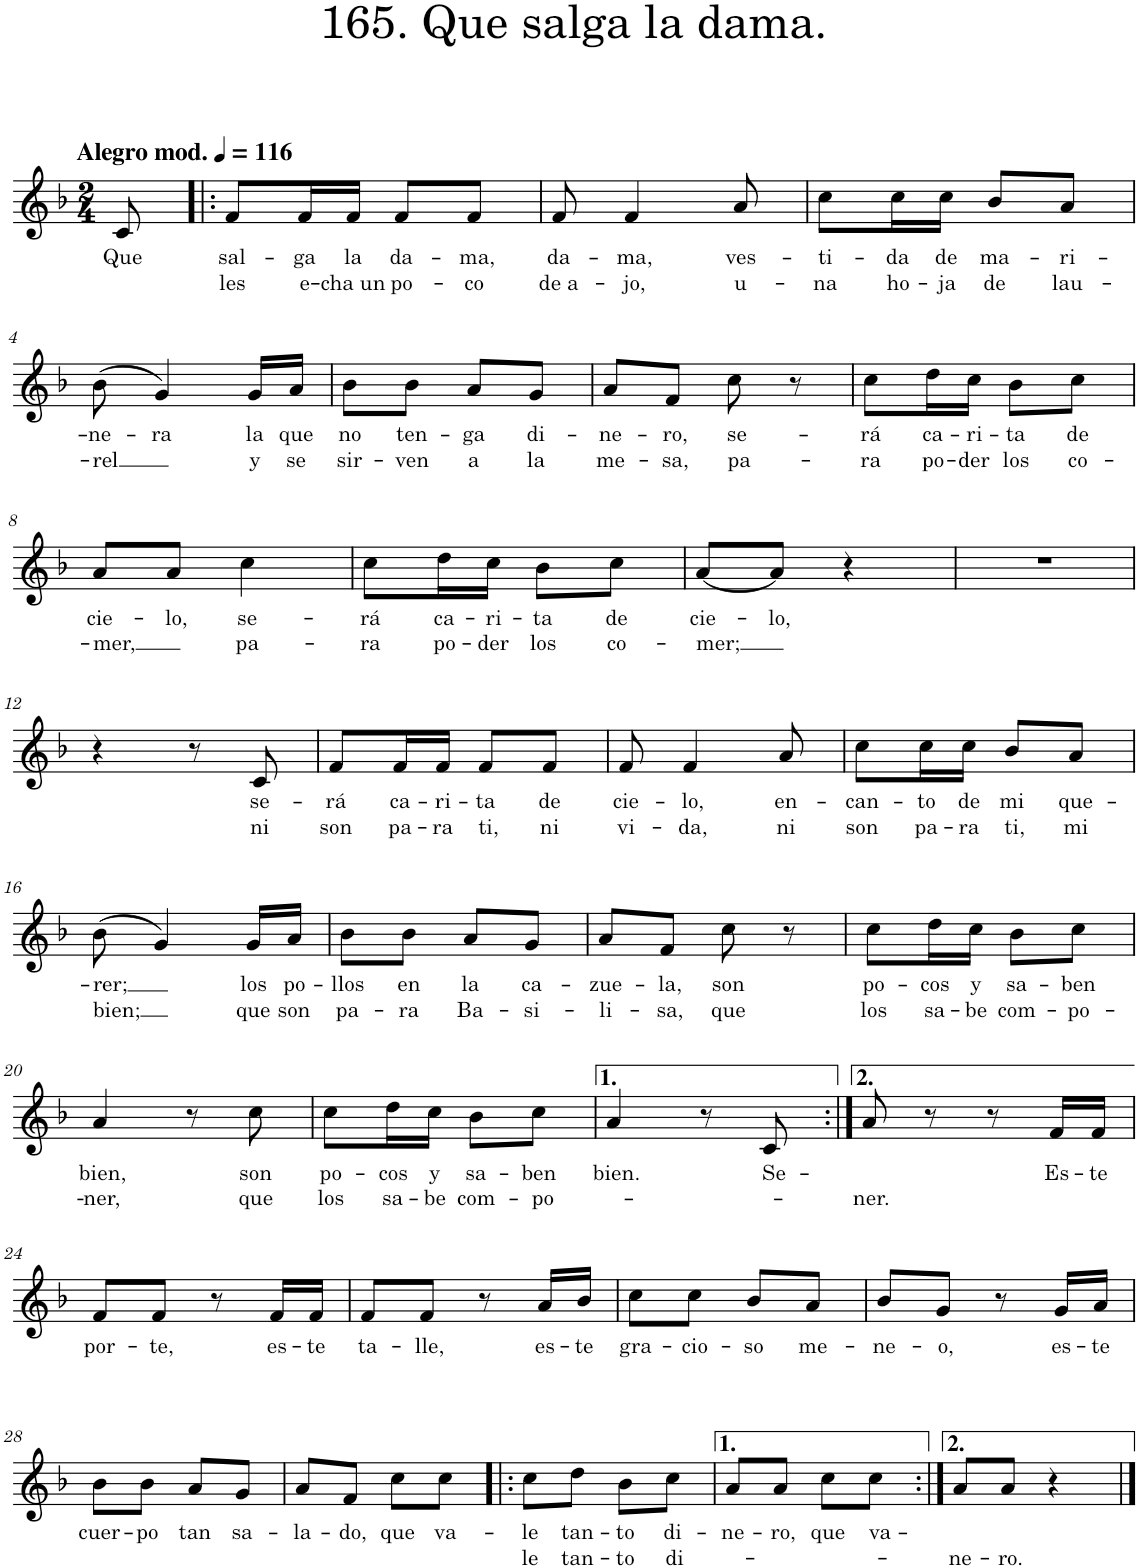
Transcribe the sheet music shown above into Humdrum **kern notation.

**kern	**text	**text
*part1	*part1	*part1
*staff1	*staff1	*staff1
*I"Piano	*	*
*I'Pno.	*	*
*clefG2	*	*
*k[b-]	*	*
*M2/4	*	*
*MM116	*	*
=	=	=
!LO:TX:a:B:t=Alegro mod.	!	!
!	!LO:LY:b	!
8c/	Que	.
=1!|:	=1!|:	=1!|:
!	!LO:LY:b	!LO:LY:b
8f/L	sal-	les
!	!LO:LY:b	!LO:LY:b
16f/L	-ga	e-
!	!LO:LY:b	!LO:LY:b
16f/JJ	la	-cha un
!	!LO:LY:b	!LO:LY:b
8f/L	da-	po-
!	!LO:LY:b	!LO:LY:b
8f/J	-ma,	-co
=2	=2	=2
!	!LO:LY:b	!LO:LY:b
8f/	da-	de a-
!	!LO:LY:b	!LO:LY:b
4f/	-ma,	-jo,
!	!LO:LY:b	!LO:LY:b
8a/	ves-	u-
=3	=3	=3
!	!LO:LY:b	!LO:LY:b
8cc\L	-ti-	-na
!	!LO:LY:b	!LO:LY:b
16cc\L	-da	ho-
!	!LO:LY:b	!LO:LY:b
16cc\JJ	de	-ja
!	!LO:LY:b	!LO:LY:b
8b-/L	ma-	de
!	!LO:LY:b	!LO:LY:b
8a/J	-ri-	lau-
!!LO:LB:g=z
=4	=4	=4
!	!LO:LY:b	!LO:LY:b
(8b-\	-ne-	-rel
!	!LO:LY:b	!
4g/)	-ra	.
!	!LO:LY:b	!LO:LY:b
16g/LL	la	y
!	!LO:LY:b	!LO:LY:b
16a/JJ	que	se
=5	=5	=5
!	!LO:LY:b	!LO:LY:b
8b-\L	no	sir-
!	!LO:LY:b	!LO:LY:b
8b-\J	ten-	-ven
!	!LO:LY:b	!LO:LY:b
8a/L	-ga	a
!	!LO:LY:b	!LO:LY:b
8g/J	di-	la
=6	=6	=6
!	!LO:LY:b	!LO:LY:b
8a/L	-ne-	me-
!	!LO:LY:b	!LO:LY:b
8f/J	-ro,	-sa,
!	!LO:LY:b	!LO:LY:b
8cc\	se-	pa-
8r	.	.
=7	=7	=7
!	!LO:LY:b	!LO:LY:b
8cc\L	-rá	-ra
!	!LO:LY:b	!LO:LY:b
16dd\L	ca-	po-
!	!LO:LY:b	!LO:LY:b
16cc\JJ	-ri-	-der
!	!LO:LY:b	!LO:LY:b
8b-\L	-ta	los
!	!LO:LY:b	!LO:LY:b
8cc\J	de	co-
!!LO:LB:g=z
=8	=8	=8
!	!LO:LY:b	!LO:LY:b
8a/L	cie-	-mer,
!	!LO:LY:b	!
8a/J	-lo,	.
!	!LO:LY:b	!LO:LY:b
4cc\	se-	pa-
=9	=9	=9
!	!LO:LY:b	!LO:LY:b
8cc\L	-rá	-ra
!	!LO:LY:b	!LO:LY:b
16dd\L	ca-	po-
!	!LO:LY:b	!LO:LY:b
16cc\JJ	-ri-	-der
!	!LO:LY:b	!LO:LY:b
8b-\L	-ta	los
!	!LO:LY:b	!LO:LY:b
8cc\J	de	co-
=10	=10	=10
!	!LO:LY:b	!LO:LY:b
[8a/L	cie-	-mer;
!	!LO:LY:b	!
8a/J]	-lo,	.
4r	.	.
=11	=11	=11
2r	.	.
!!LO:LB:g=z
=12	=12	=12
4r	.	.
8r	.	.
!	!LO:LY:b	!LO:LY:b
8c/	se-	ni
=13	=13	=13
!	!LO:LY:b	!LO:LY:b
8f/L	-rá	son
!	!LO:LY:b	!LO:LY:b
16f/L	ca-	pa-
!	!LO:LY:b	!LO:LY:b
16f/JJ	-ri-	-ra
!	!LO:LY:b	!LO:LY:b
8f/L	-ta	ti,
!	!LO:LY:b	!LO:LY:b
8f/J	de	ni
=14	=14	=14
!	!LO:LY:b	!LO:LY:b
8f/	cie-	vi-
!	!LO:LY:b	!LO:LY:b
4f/	-lo,	-da,
!	!LO:LY:b	!LO:LY:b
8a/	en-	ni
=15	=15	=15
!	!LO:LY:b	!LO:LY:b
8cc\L	-can-	son
!	!LO:LY:b	!LO:LY:b
16cc\L	-to	pa-
!	!LO:LY:b	!LO:LY:b
16cc\JJ	de	-ra
!	!LO:LY:b	!LO:LY:b
8b-/L	mi	ti,
!	!LO:LY:b	!LO:LY:b
8a/J	que-	mi
!!LO:LB:g=z
=16	=16	=16
!	!LO:LY:b	!LO:LY:b
(8b-\	-rer;	bien;
4g/)	.	.
!	!LO:LY:b	!LO:LY:b
16g/LL	los	que
!	!LO:LY:b	!LO:LY:b
16a/JJ	po-	son
=17	=17	=17
!	!LO:LY:b	!LO:LY:b
8b-\L	-llos	pa-
!	!LO:LY:b	!LO:LY:b
8b-\J	en	-ra
!	!LO:LY:b	!LO:LY:b
8a/L	la	Ba-
!	!LO:LY:b	!LO:LY:b
8g/J	ca-	-si-
=18	=18	=18
!	!LO:LY:b	!LO:LY:b
8a/L	-zue-	-li-
!	!LO:LY:b	!LO:LY:b
8f/J	-la,	-sa,
!	!LO:LY:b	!LO:LY:b
8cc\	son	que
8r	.	.
=19	=19	=19
!	!LO:LY:b	!LO:LY:b
8cc\L	po-	los
!	!LO:LY:b	!LO:LY:b
16dd\L	-cos	sa-
!	!LO:LY:b	!LO:LY:b
16cc\JJ	y	-be
!	!LO:LY:b	!LO:LY:b
8b-\L	sa-	com-
!	!LO:LY:b	!LO:LY:b
8cc\J	-ben	-po-
!!LO:LB:g=z
=20	=20	=20
!	!LO:LY:b	!LO:LY:b
4a/	bien,	-ner,
8r	.	.
!	!LO:LY:b	!LO:LY:b
8cc\	son	que
=21	=21	=21
!	!LO:LY:b	!LO:LY:b
8cc\L	po-	los
!	!LO:LY:b	!LO:LY:b
16dd\L	-cos	sa-
!	!LO:LY:b	!LO:LY:b
16cc\JJ	y	-be
!	!LO:LY:b	!LO:LY:b
8b-\L	sa-	com-
!	!LO:LY:b	!LO:LY:b
8cc\J	-ben	-po-
=22	=22	=22
!	!LO:LY:b	!
4a/	bien.	.
8r	.	.
!	!LO:LY:b	!
8c/	-Se-	.
=23:|!	=23:|!	=23:|!
!	!	!LO:LY:b
8a/	.	-ner.
8r	.	.
8r	.	.
!	!LO:LY:b	!
16f/LL	Es-	.
!	!LO:LY:b	!
16f/JJ	-te	.
!!LO:LB:g=z
=24	=24	=24
!	!LO:LY:b	!
8f/L	por-	.
!	!LO:LY:b	!
8f/J	-te,	.
8r	.	.
!	!LO:LY:b	!
16f/LL	es-	.
!	!LO:LY:b	!
16f/JJ	-te	.
=25	=25	=25
!	!LO:LY:b	!
8f/L	ta-	.
!	!LO:LY:b	!
8f/J	-lle,	.
8r	.	.
!	!LO:LY:b	!
16a/LL	es-	.
!	!LO:LY:b	!
16b-/JJ	-te	.
=26	=26	=26
!	!LO:LY:b	!
8cc\L	gra-	.
!	!LO:LY:b	!
8cc\J	-cio-	.
!	!LO:LY:b	!
8b-/L	-so	.
!	!LO:LY:b	!
8a/J	me-	.
=27	=27	=27
!	!LO:LY:b	!
8b-/L	-ne-	.
!	!LO:LY:b	!
8g/J	-o,	.
8r	.	.
!	!LO:LY:b	!
16g/LL	es-	.
!	!LO:LY:b	!
16a/JJ	-te	.
!!LO:LB:g=z
=28	=28	=28
!	!LO:LY:b	!
8b-\L	cuer-	.
!	!LO:LY:b	!
8b-\J	-po	.
!	!LO:LY:b	!
8a/L	tan	.
!	!LO:LY:b	!
8g/J	sa-	.
=29	=29	=29
!	!LO:LY:b	!
8a/L	-la-	.
!	!LO:LY:b	!
8f/J	-do,	.
!	!LO:LY:b	!
8cc\L	que	.
!	!LO:LY:b	!
8cc\J	va-	.
=30!|:	=30!|:	=30!|:
!	!LO:LY:b	!LO:LY:b
8cc\L	-le	le
!	!LO:LY:b	!LO:LY:b
8dd\J	tan-	tan-
!	!LO:LY:b	!LO:LY:b
8b-\L	-to	-to
!	!LO:LY:b	!LO:LY:b
8cc\J	di-	di-
=31	=31	=31
!	!LO:LY:b	!
8a/L	-ne-	.
!	!LO:LY:b	!
8a/J	-ro,	.
!	!LO:LY:b	!
8cc\L	que	.
!	!LO:LY:b	!
8cc\J	va-	.
=32:|!	=32:|!	=32:|!
!	!	!LO:LY:b
8a/L	.	ne-
!	!	!LO:LY:b
8a/J	.	-ro.
4r	.	.
==	==	==
*-	*-	*-
